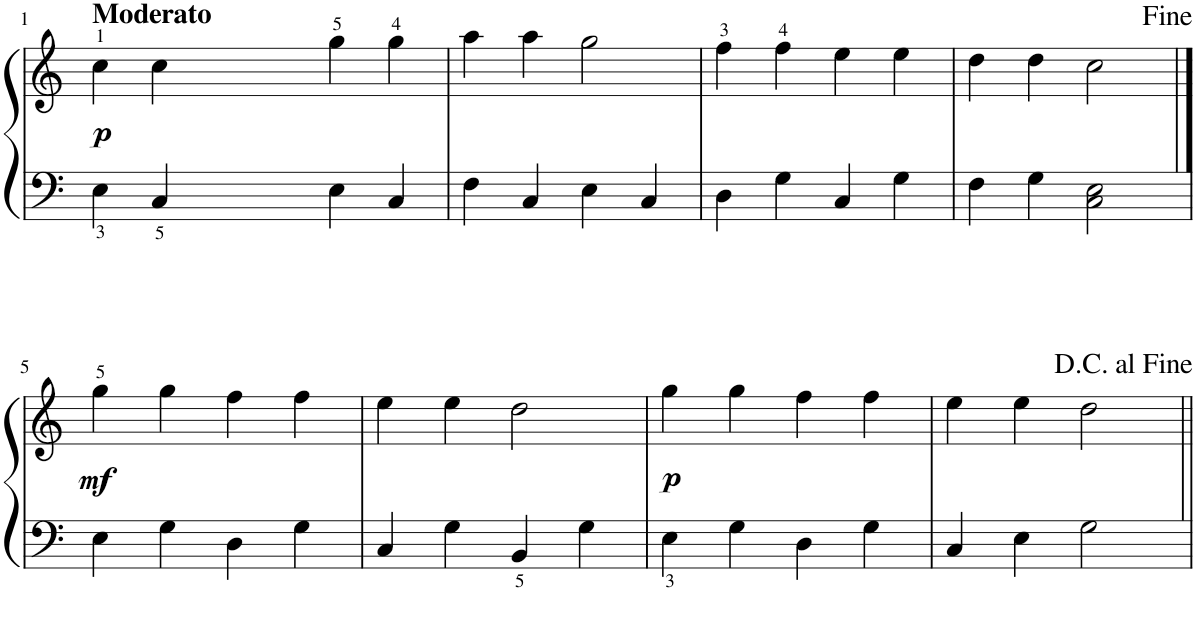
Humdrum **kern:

**kern	**kern	**dynam
*part1	*part1	*part1
*staff2	*staff1	*staff1/2
*I"Piano	*	*
*I'Pno	*	*
!!LO:PB:g=z
*clefF4	*clefG2	*
*k[]	*k[]	*
*M4/4	*M4/4	*
=1	=1	=1
!	!LO:TX:a:B:t=Moderato	!
!	!	!LO:DY:b
4E\	4cc\	p
4C/	4cc\	.
4E\	4gg\	.
4C/	4gg\	.
=2	=2	=2
4F\	4aa\	.
4C/	4aa\	.
4E\	2gg\	.
4C/	.	.
=3	=3	=3
4D\	4ff\	.
4G\	4ff\	.
4C/	4ee\	.
4G\	4ee\	.
=4	=4	=4
4F\	4dd\	.
4G\	4dd\	.
2C\ 2E\	2cc\	.
!!LO:LB:g=z
==5	==5	==5
!	!	!LO:DY:b
4E\	4gg\	mf
4G\	4gg\	.
4D\	4ff\	.
4G\	4ff\	.
=6	=6	=6
4C/	4ee\	.
4G\	4ee\	.
4BB/	2dd\	.
4G\	.	.
=7	=7	=7
!	!	!LO:DY:b
4E\	4gg\	p
4G\	4gg\	.
4D\	4ff\	.
4G\	4ff\	.
=8	=8	=8
4C/	4ee\	.
4E\	4ee\	.
2G\	2dd\	.
=||	=||	=||
*-	*-	*-
